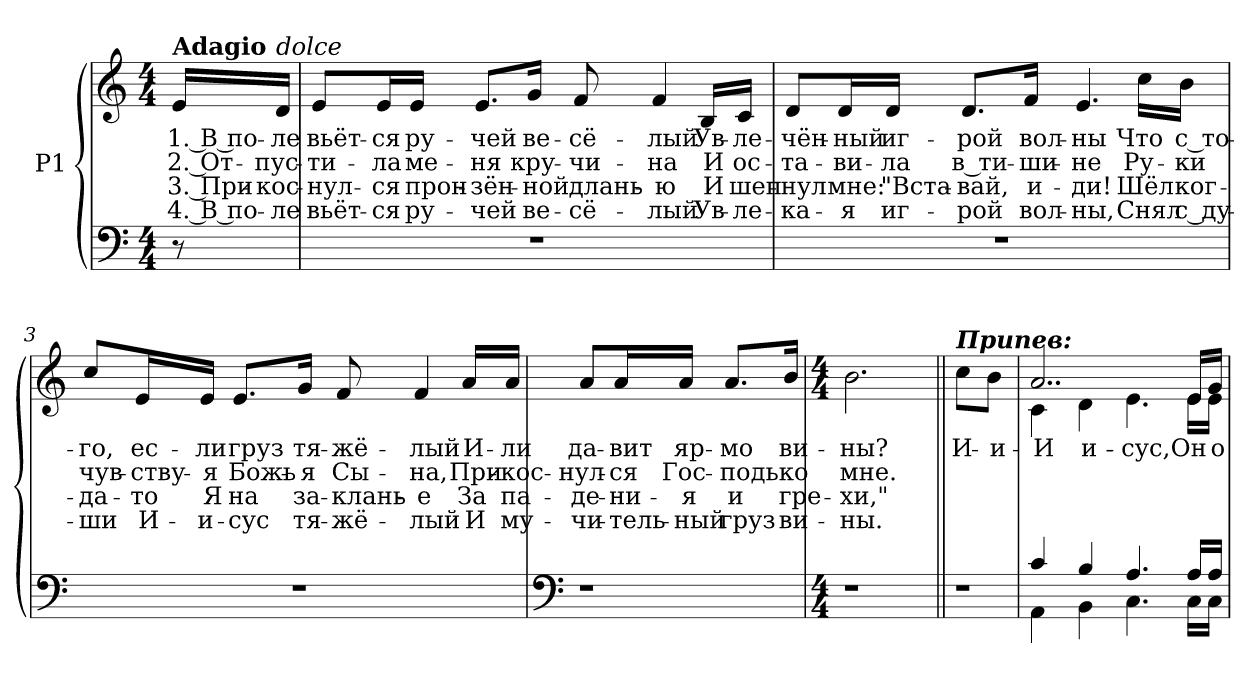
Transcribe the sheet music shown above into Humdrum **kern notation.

**kern	**kern	**text	**text	**text	**text
*part1	*part1	*part1	*part1	*part1	*part1
*staff2	*staff1	*staff1	*staff1	*staff1	*staff1
*I"P1	*	*	*	*	*
!!LO:PB:g=z
*clefF4	*clefG2	*	*	*	*
*k[]	*k[]	*	*	*	*
*C:	*C:	*	*	*	*
*M4/4	*M4/4	*	*	*	*
*MM60	*MM60	*	*	*	*
=	=	=	=	=	=
!	!LO:TX:a:B:t=Adagio	!	!	!	!
!	!	!LO:LY:b:color=#000000	!LO:LY:b:color=#000000	!LO:LY:b:color=#000000	!LO:LY:b:color=#000000
8r	16ei/LL	1. В по-	2. От-	3. При-	4. В по-
!	!LO:TX:a:i:t=dolce	!	!	!	!
!	!	!LO:LY:b:color=#000000	!LO:LY:b:color=#000000	!LO:LY:b:color=#000000	!LO:LY:b:color=#000000
.	16di/JJ	-ле	-пус-	-кос-	-ле
=1	=1	=1	=1	=1	=1
!	!	!LO:LY:b:color=#000000	!LO:LY:b:color=#000000	!LO:LY:b:color=#000000	!LO:LY:b:color=#000000
1r	8ei/L	вьёт-	-ти-	-нул-	вьёт-
!	!	!LO:LY:b:color=#000000	!LO:LY:b:color=#000000	!LO:LY:b:color=#000000	!LO:LY:b:color=#000000
.	16ei/L	-ся	-ла	-ся	-ся
!	!	!LO:LY:b:color=#000000	!LO:LY:b:color=#000000	!LO:LY:b:color=#000000	!LO:LY:b:color=#000000
.	16ei/JJ	ру-	ме-	прон-	ру-
!	!	!LO:LY:b:color=#000000	!LO:LY:b:color=#000000	!LO:LY:b:color=#000000	!LO:LY:b:color=#000000
.	8.ei/L	-чей	-ня	-зён-	-чей
!	!	!LO:LY:b:color=#000000	!LO:LY:b:color=#000000	!LO:LY:b:color=#000000	!LO:LY:b:color=#000000
.	16gi/Jk	ве-	кру-	-ной	ве-
!	!	!LO:LY:b:color=#000000	!LO:LY:b:color=#000000	!LO:LY:b:color=#000000	!LO:LY:b:color=#000000
.	8fi/	-сё-	-чи-	длань-	-сё-
!	!	!LO:LY:b:color=#000000	!LO:LY:b:color=#000000	!LO:LY:b:color=#000000	!LO:LY:b:color=#000000
.	4fi/	-лый	-на	-ю	-лый
!	!	!LO:LY:b:color=#000000	!LO:LY:b:color=#000000	!LO:LY:b:color=#000000	!LO:LY:b:color=#000000
.	16Bi/LL	Ув-	И	И	Ув-
!	!	!LO:LY:b:color=#000000	!LO:LY:b:color=#000000	!LO:LY:b:color=#000000	!LO:LY:b:color=#000000
.	16ci/JJ	-ле-	ос-	шеп-	-ле-
=2	=2	=2	=2	=2	=2
!	!	!LO:LY:b:color=#000000	!LO:LY:b:color=#000000	!LO:LY:b:color=#000000	!LO:LY:b:color=#000000
1r	8di/L	-чён-	-та-	-нул	-ка-
!	!	!LO:LY:b:color=#000000	!LO:LY:b:color=#000000	!LO:LY:b:color=#000000	!LO:LY:b:color=#000000
.	16di/L	-ный	-ви-	мне:	-я
!	!	!LO:LY:b:color=#000000	!LO:LY:b:color=#000000	!LO:LY:b:color=#000000	!LO:LY:b:color=#000000
.	16di/JJ	иг-	-ла	"Вста-	иг-
!	!	!LO:LY:b:color=#000000	!LO:LY:b:color=#000000	!LO:LY:b:color=#000000	!LO:LY:b:color=#000000
.	8.di/L	-рой	в ти-	-вай,	-рой
!	!	!LO:LY:b:color=#000000	!LO:LY:b:color=#000000	!LO:LY:b:color=#000000	!LO:LY:b:color=#000000
.	16fi/Jk	вол-	-ши-	и-	вол-
!	!	!LO:LY:b:color=#000000	!LO:LY:b:color=#000000	!LO:LY:b:color=#000000	!LO:LY:b:color=#000000
.	4.ei/	-ны	-не	-ди!	-ны,
!	!	!LO:LY:b:color=#000000	!LO:LY:b:color=#000000	!LO:LY:b:color=#000000	!LO:LY:b:color=#000000
.	16cci\LL	Что	Ру-	Шёл	Снял
!	!	!LO:LY:b:color=#000000	!LO:LY:b:color=#000000	!LO:LY:b:color=#000000	!LO:LY:b:color=#000000
.	16bi\JJ	с то-	-ки	ког-	с ду-
!!LO:LB:g=z
=3	=3	=3	=3	=3	=3
!	!	!LO:LY:b:color=#000000	!LO:LY:b:color=#000000	!LO:LY:b:color=#000000	!LO:LY:b:color=#000000
1r	8cci/L	-го,	чув-	-да-	-ши
!	!	!LO:LY:b:color=#000000	!LO:LY:b:color=#000000	!LO:LY:b:color=#000000	!LO:LY:b:color=#000000
.	16ei/L	ес-	-ству-	то	И-
!	!	!LO:LY:b:color=#000000	!LO:LY:b:color=#000000	!LO:LY:b:color=#000000	!LO:LY:b:color=#000000
.	16ei/JJ	-ли	-я	Я	-и-
!	!	!LO:LY:b:color=#000000	!LO:LY:b:color=#000000	!LO:LY:b:color=#000000	!LO:LY:b:color=#000000
.	8.ei/L	груз	Божь-	на	-сус
!	!	!LO:LY:b:color=#000000	!LO:LY:b:color=#000000	!LO:LY:b:color=#000000	!LO:LY:b:color=#000000
.	16gi/Jk	тя-	-я	за-	тя-
!	!	!LO:LY:b:color=#000000	!LO:LY:b:color=#000000	!LO:LY:b:color=#000000	!LO:LY:b:color=#000000
.	8fi/	-жё-	Сы-	-клань-	-жё-
!	!	!LO:LY:b:color=#000000	!LO:LY:b:color=#000000	!LO:LY:b:color=#000000	!LO:LY:b:color=#000000
.	4fi/	-лый	-на,	-е	-лый
!	!	!LO:LY:b:color=#000000	!LO:LY:b:color=#000000	!LO:LY:b:color=#000000	!LO:LY:b:color=#000000
.	16ai/LL	И-	При-	За	И
!	!	!LO:LY:b:color=#000000	!LO:LY:b:color=#000000	!LO:LY:b:color=#000000	!LO:LY:b:color=#000000
.	16ai/JJ	-ли	-кос-	па-	му-
=4	=4	=4	=4	=4	=4
*clefF4	*	*	*	*	*
!LO:N:vis=1	!	!	!	!	!
!	!	!LO:LY:b:color=#000000	!LO:LY:b:color=#000000	!LO:LY:b:color=#000000	!LO:LY:b:color=#000000
2r	8ai/L	да-	-нул-	-де-	-чи-
!	!	!LO:LY:b:color=#000000	!LO:LY:b:color=#000000	!LO:LY:b:color=#000000	!LO:LY:b:color=#000000
.	16ai/L	-вит	-ся	-ни-	-тель-
!	!	!LO:LY:b:color=#000000	!LO:LY:b:color=#000000	!LO:LY:b:color=#000000	!LO:LY:b:color=#000000
.	16ai/JJ	яр-	Гос-	-я	-ный
!	!	!LO:LY:b:color=#000000	!LO:LY:b:color=#000000	!LO:LY:b:color=#000000	!LO:LY:b:color=#000000
.	8.ai/L	-мо	-подь	и	груз
!	!	!LO:LY:b:color=#000000	!LO:LY:b:color=#000000	!LO:LY:b:color=#000000	!LO:LY:b:color=#000000
.	16bi/Jk	ви-	ко	гре-	ви-
=5	=5	=5	=5	=5	=5
*M4/4	*M4/4	*	*	*	*
!LO:N:vis=1	!	!	!	!	!
!	!	!LO:LY:b:color=#000000	!LO:LY:b:color=#000000	!LO:LY:b:color=#000000	!LO:LY:b:color=#000000
2.r	2.bi\	-ны?	мне.	-хи,"	-ны.
!!LO:LB:g=z
=6||	=6||	=6||	=6||	=6||	=6||
!LO:N:vis=1	!	!	!	!	!
!	!LO:TX:a:Bi:t=Припев&colon;	!	!	!	!
!	!	!LO:LY:b:color=#000000	!	!	!
4r	8cci\L	И-	.	.	.
!	!	!LO:LY:b:color=#000000	!	!	!
.	8bi\J	-и-	.	.	.
=7	=7	=7	=7	=7	=7
*^	*	*	*	*	*
!	!	!	!LO:LY:b:color=#000000	!	!	!
*	*	*^	*	*	*	*
!	!	!	!	!LO:LY:b:color=#000000	!	!	!
4ci/	4AAi\	2..ai/	4ci\	И-	.	.	.
!	!	!	!	!LO:LY:b:color=#000000	!	!	!
4Bi/	4BBi\	.	4di\	-и-	.	.	.
!	!	!	!	!LO:LY:b:color=#000000	!	!	!
4.Ai/	4.Ci\	.	4.ei\	-сус,	.	.	.
!	!	!	!	!LO:LY:b:color=#000000	!	!	!
16Ai/LL	16Ci\LL	16ei/LL	16ei\LL	Он	.	.	.
!	!	!	!	!LO:LY:b:color=#000000	!	!	!
16Ai/JJ	16Ci\JJ	16gi/JJ	16ei\JJ	о-	.	.	.
*v	*v	*	*	*	*	*	*
*	*v	*v	*	*	*	*
=	=	=	=	=	=
*-	*-	*-	*-	*-	*-
